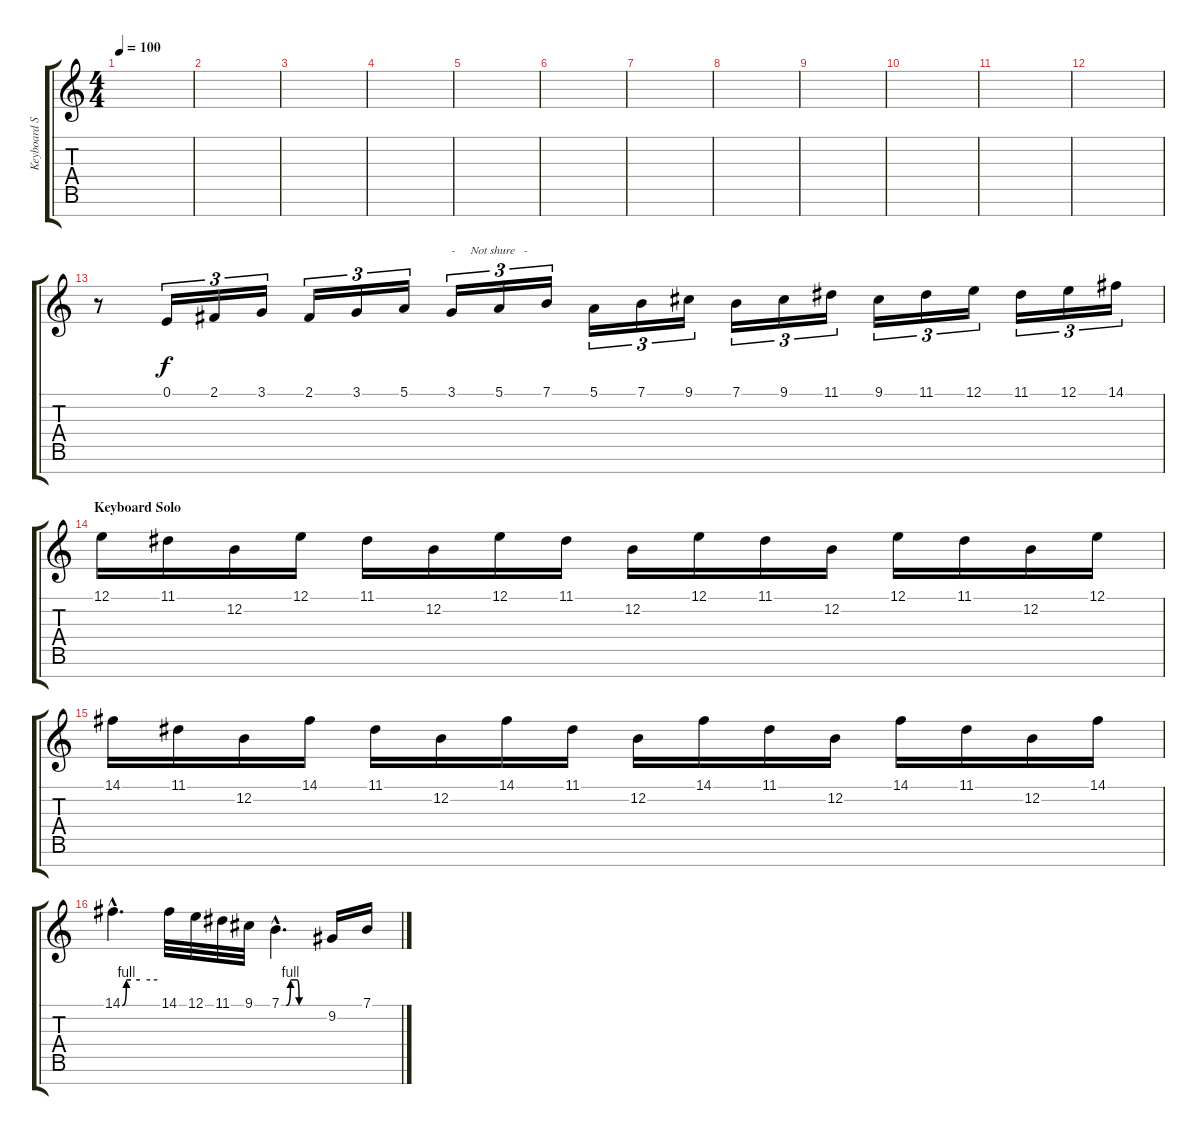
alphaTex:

\track ("Keyboard Solo" "Keyboard S") {instrument lead1square}
\staff {score tabs}
\tuning (E4 B3 G3 D3 A2 E2 B1) {hide}
\ts (4 4)
\tempo 100
\clef g2
\ks c
|
|
|
|
|
|
|
|
|
|
|
|
r.8 0.1.16{tu (3 2)} 2.1.16{tu (3 2)} 3.1.16{tu (3 2)} 2.1.16{tu (3 2)} 3.1.16{tu (3 2)} 5.1.16{tu (3 2)} 3.1.16{tu (3 2) txt "-     Not shure   -"} 5.1.16{tu (3 2)} 7.1.16{tu (3 2)} 5.1.16{tu (3 2)} 7.1.16{tu (3 2)} 9.1.16{tu (3 2)} 7.1.16{tu (3 2)} 9.1.16{tu (3 2)} 11.1.16{tu (3 2)} 9.1.16{tu (3 2)} 11.1.16{tu (3 2)} 12.1.16{tu (3 2)} 11.1.16{tu (3 2)} 12.1.16{tu (3 2)} 14.1.16{tu (3 2)} |
\section ("" "Keyboard Solo")
12.1.16 11.1.16 12.2.16 12.1.16 11.1.16 12.2.16 12.1.16 11.1.16 12.2.16 12.1.16 11.1.16 12.2.16 12.1.16 11.1.16 12.2.16 12.1.16 |
14.1.16 11.1.16 12.2.16 14.1.16 11.1.16 12.2.16 14.1.16 11.1.16 12.2.16 14.1.16 11.1.16 12.2.16 14.1.16 11.1.16 12.2.16 14.1.16 |
14.1{be (custom 0 0 7 4 15 4 30 4 60 4) hac}.4{d} 14.1.32 12.1.32 11.1.32 9.1.32 7.1{be (custom 0 0 7 0 13 4 22 4 25 0 30 0 35 0 50 0 53 0 60 0) hac}.4{d} 9.2.16 7.1.16
